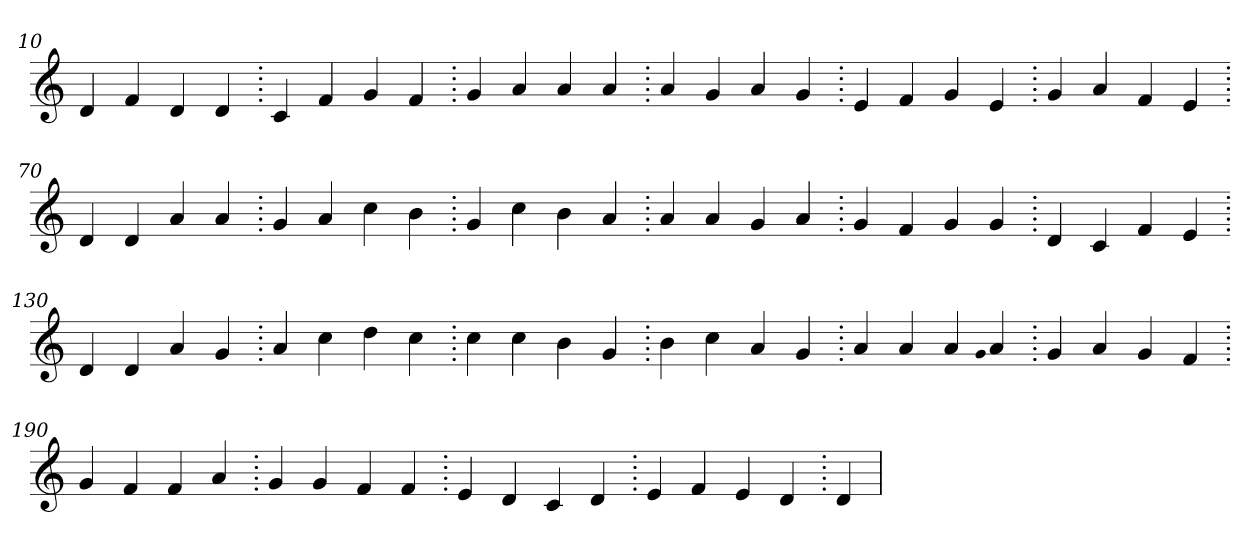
**kern
*part1
*staff1
*clefG2
=10.
4d
4f
4d
4d
=20.
4c
4f
4g
4f
=30.
4g
4a
4a
4a
=40.
4a
4g
4a
4g
=50.
4e
4f
4g
4e
=60.
4g
4a
4f
4e
=70.
4d
4d
4a
4a
=80.
4g
4a
4cc
4b
=90.
4g
4cc
4b
4a
=100.
4a
4a
4g
4a
=110.
4g
4f
4g
4g
=120.
4d
4c
4f
4e
=130.
4d
4d
4a
4g
=140.
4a
4cc
4dd
4cc
=150.
4cc
4cc
4b
4g
=160.
4b
4cc
4a
4g
=170.
4a
4a
4a
qqg
4a
=180.
4g
4a
4g
4f
=190.
4g
4f
4f
4a
=200.
4g
4g
4f
4f
=210.
4e
4d
4c
4d
=220.
4e
4f
4e
4d
=230.
4d
=
*-
